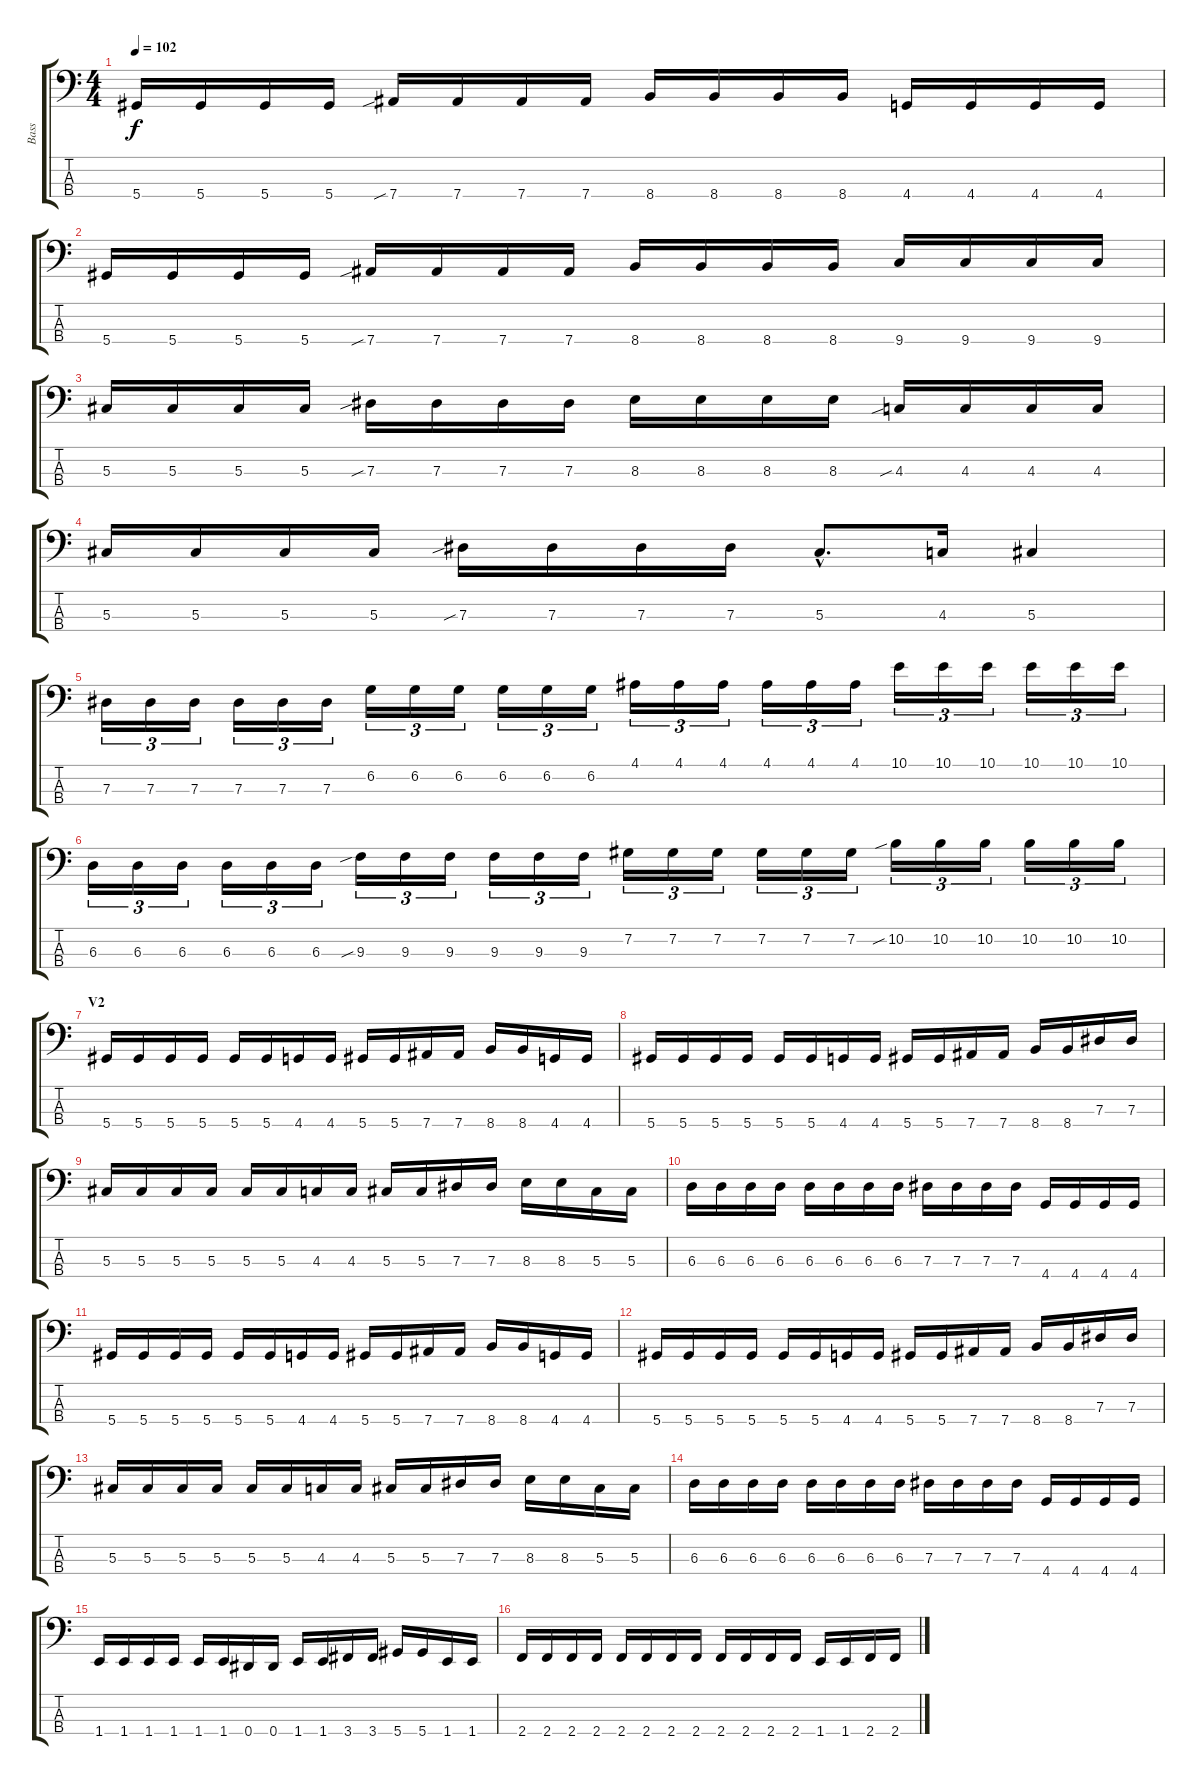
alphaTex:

\track ("Bass" "Bass") {instrument fretlessbass}
\staff {score tabs}
\tuning (Gb2 Db2 Ab1 Eb1) {hide}
\ts (4 4)
\tempo 102
\clef f4
\ks c
5.4.16{dy f} 5.4.16 5.4.16 5.4.16 7.4{sib}.16 7.4.16 7.4.16 7.4.16 8.4.16 8.4.16 8.4.16 8.4.16 4.4.16 4.4.16 4.4.16 4.4.16 |
5.4.16 5.4.16 5.4.16 5.4.16 7.4{sib}.16 7.4.16 7.4.16 7.4.16 8.4.16 8.4.16 8.4.16 8.4.16 9.4.16 9.4.16 9.4.16 9.4.16 |
5.3.16 5.3.16 5.3.16 5.3.16 7.3{sib}.16 7.3.16 7.3.16 7.3.16 8.3.16 8.3.16 8.3.16 8.3.16 4.3{sib}.16 4.3.16 4.3.16 4.3.16 |
5.3.16 5.3.16 5.3.16 5.3.16 7.3{sib}.16 7.3.16 7.3.16 7.3.16 5.3{hac}.8{d} 4.3.16 5.3.4 |
7.3.16{tu (3 2)} 7.3.16{tu (3 2)} 7.3.16{tu (3 2)} 7.3.16{tu (3 2)} 7.3.16{tu (3 2)} 7.3.16{tu (3 2)} 6.2.16{tu (3 2)} 6.2.16{tu (3 2)} 6.2.16{tu (3 2)} 6.2.16{tu (3 2)} 6.2.16{tu (3 2)} 6.2.16{tu (3 2)} 4.1.16{tu (3 2)} 4.1.16{tu (3 2)} 4.1.16{tu (3 2)} 4.1.16{tu (3 2)} 4.1.16{tu (3 2)} 4.1.16{tu (3 2)} 10.1.16{tu (3 2)} 10.1.16{tu (3 2)} 10.1.16{tu (3 2)} 10.1.16{tu (3 2)} 10.1.16{tu (3 2)} 10.1.16{tu (3 2)} |
6.3.16{tu (3 2)} 6.3.16{tu (3 2)} 6.3.16{tu (3 2)} 6.3.16{tu (3 2)} 6.3.16{tu (3 2)} 6.3.16{tu (3 2)} 9.3{sib}.16{tu (3 2)} 9.3.16{tu (3 2)} 9.3.16{tu (3 2)} 9.3.16{tu (3 2)} 9.3.16{tu (3 2)} 9.3.16{tu (3 2)} 7.2.16{tu (3 2)} 7.2.16{tu (3 2)} 7.2.16{tu (3 2)} 7.2.16{tu (3 2)} 7.2.16{tu (3 2)} 7.2.16{tu (3 2)} 10.2{sib}.16{tu (3 2)} 10.2.16{tu (3 2)} 10.2.16{tu (3 2)} 10.2.16{tu (3 2)} 10.2.16{tu (3 2)} 10.2.16{tu (3 2)} |
\section ("" "V2")
5.4.16 5.4.16 5.4.16 5.4.16 5.4.16 5.4.16 4.4.16 4.4.16 5.4.16 5.4.16 7.4.16 7.4.16 8.4.16 8.4.16 4.4.16 4.4.16 |
5.4.16 5.4.16 5.4.16 5.4.16 5.4.16 5.4.16 4.4.16 4.4.16 5.4.16 5.4.16 7.4.16 7.4.16 8.4.16 8.4.16 7.3.16 7.3.16 |
5.3.16 5.3.16 5.3.16 5.3.16 5.3.16 5.3.16 4.3.16 4.3.16 5.3.16 5.3.16 7.3.16 7.3.16 8.3.16 8.3.16 5.3.16 5.3.16 |
6.3.16 6.3.16 6.3.16 6.3.16 6.3.16 6.3.16 6.3.16 6.3.16 7.3.16 7.3.16 7.3.16 7.3.16 4.4.16 4.4.16 4.4.16 4.4.16 |
5.4.16 5.4.16 5.4.16 5.4.16 5.4.16 5.4.16 4.4.16 4.4.16 5.4.16 5.4.16 7.4.16 7.4.16 8.4.16 8.4.16 4.4.16 4.4.16 |
5.4.16 5.4.16 5.4.16 5.4.16 5.4.16 5.4.16 4.4.16 4.4.16 5.4.16 5.4.16 7.4.16 7.4.16 8.4.16 8.4.16 7.3.16 7.3.16 |
5.3.16 5.3.16 5.3.16 5.3.16 5.3.16 5.3.16 4.3.16 4.3.16 5.3.16 5.3.16 7.3.16 7.3.16 8.3.16 8.3.16 5.3.16 5.3.16 |
6.3.16 6.3.16 6.3.16 6.3.16 6.3.16 6.3.16 6.3.16 6.3.16 7.3.16 7.3.16 7.3.16 7.3.16 4.4.16 4.4.16 4.4.16 4.4.16 |
1.4.16 1.4.16 1.4.16 1.4.16 1.4.16 1.4.16 0.4.16 0.4.16 1.4.16 1.4.16 3.4.16 3.4.16 5.4.16 5.4.16 1.4.16 1.4.16 |
2.4.16 2.4.16 2.4.16 2.4.16 2.4.16 2.4.16 2.4.16 2.4.16 2.4.16 2.4.16 2.4.16 2.4.16 1.4.16 1.4.16 2.4.16 2.4.16
